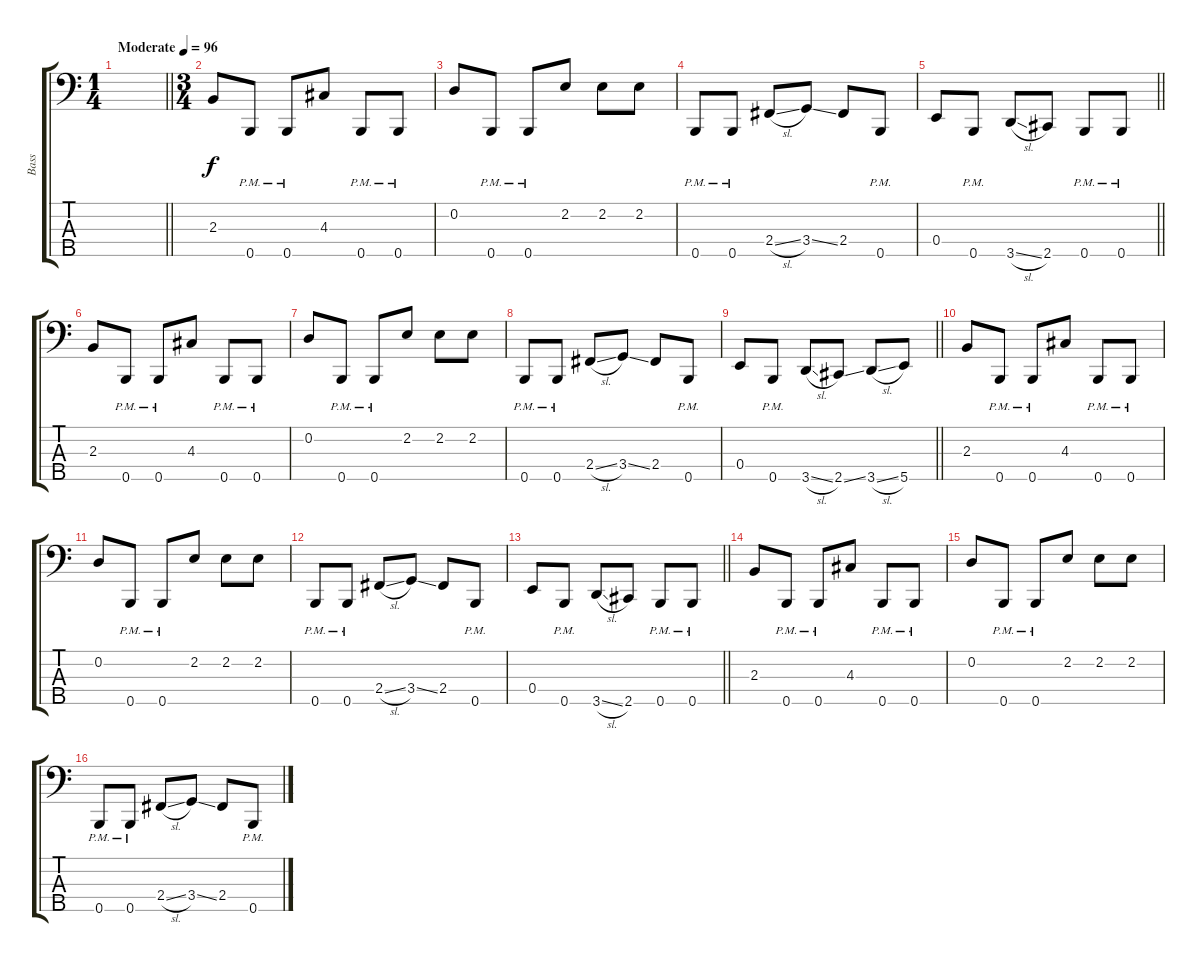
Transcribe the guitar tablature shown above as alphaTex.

\track ("Bass" "Bass") {instrument electricbassfinger}
\staff {score tabs}
\tuning (G2 D2 A1 E1 B0) {hide}
\ts (1 4)
\tempo (96 "Moderate")
\clef f4
\barLineRight lightlight
\ks c
|
\ts (3 4)
2.3.8 0.5{pm}.8 0.5{pm}.8 4.3.8 0.5{pm}.8 0.5{pm}.8 |
0.2.8 0.5{pm}.8 0.5{pm}.8 2.2.8 2.2.8 2.2.8 |
0.5{pm}.8 0.5{pm}.8 2.4{sl}.8 3.4{ss}.8 2.4.8 0.5{pm}.8 |
\barLineRight lightlight
0.4.8 0.5{pm}.8 3.5{sl}.8 2.5.8 0.5{pm}.8 0.5{pm}.8 |
2.3.8 0.5{pm}.8 0.5{pm}.8 4.3.8 0.5{pm}.8 0.5{pm}.8 |
0.2.8 0.5{pm}.8 0.5{pm}.8 2.2.8 2.2.8 2.2.8 |
0.5{pm}.8 0.5{pm}.8 2.4{sl}.8 3.4{ss}.8 2.4.8 0.5{pm}.8 |
\barLineRight lightlight
0.4.8 0.5{pm}.8 3.5{sl}.8 2.5{ss}.8 3.5{sl}.8 5.5.8 |
2.3.8 0.5{pm}.8 0.5{pm}.8 4.3.8 0.5{pm}.8 0.5{pm}.8 |
0.2.8 0.5{pm}.8 0.5{pm}.8 2.2.8 2.2.8 2.2.8 |
0.5{pm}.8 0.5{pm}.8 2.4{sl}.8 3.4{ss}.8 2.4.8 0.5{pm}.8 |
\barLineRight lightlight
0.4.8 0.5{pm}.8 3.5{sl}.8 2.5.8 0.5{pm}.8 0.5{pm}.8 |
2.3.8 0.5{pm}.8 0.5{pm}.8 4.3.8 0.5{pm}.8 0.5{pm}.8 |
0.2.8 0.5{pm}.8 0.5{pm}.8 2.2.8 2.2.8 2.2.8 |
0.5{pm}.8 0.5{pm}.8 2.4{sl}.8 3.4{ss}.8 2.4.8 0.5{pm}.8
